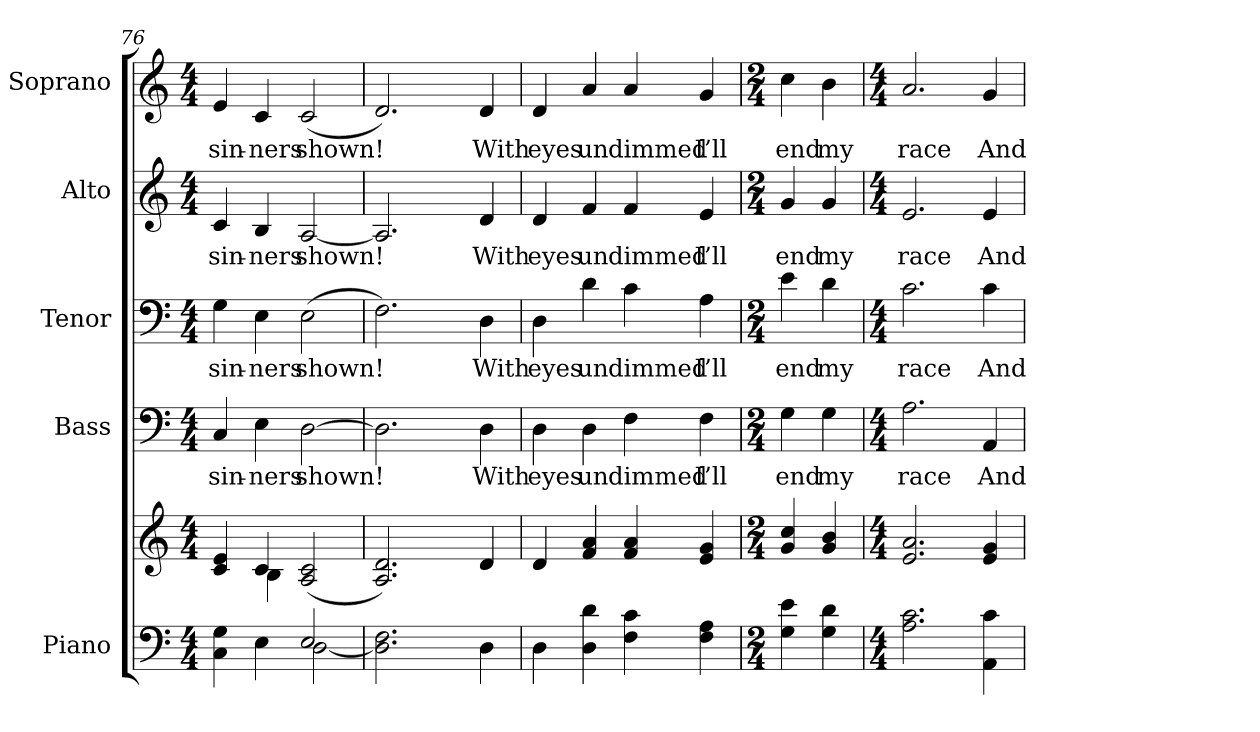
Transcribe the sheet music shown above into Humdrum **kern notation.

**kern	**kern	**kern	**text	**kern	**text	**kern	**text	**kern	**text
*part5	*part5	*part4	*part4	*part3	*part3	*part2	*part2	*part1	*part1
*staff6	*staff5	*staff4	*staff4	*staff3	*staff3	*staff2	*staff2	*staff1	*staff1
*I"Piano	*	*I"Bass	*	*I"Tenor	*	*I"Alto	*	*I"Soprano	*
*I'Pno.	*	*I'B.	*	*I'T.	*	*I'A.	*	*I'S.	*
*clefF4	*clefG2	*clefF4	*	*clefF4	*	*clefG2	*	*clefG2	*
*k[]	*k[]	*k[]	*	*k[]	*	*k[]	*	*k[]	*
*C:	*C:	*C:	*	*C:	*	*C:	*	*C:	*
*M4/4	*M4/4	*M4/4	*	*M4/4	*	*M4/4	*	*M4/4	*
=76	=76	=76	=76	=76	=76	=76	=76	=76	=76
*^	*^	*	*	*	*	*	*	*	*
!	!	!	!	!	!LO:LY:b:color=#000000	!	!	!	!	!	!
!	!	!	!	!	!	!	!LO:LY:b:color=#000000	!	!	!	!
!	!	!	!	!	!	!	!	!	!LO:LY:b:color=#000000	!	!
!	!	!	!	!	!	!	!	!	!	!	!LO:LY:b:color=#000000
4Ci\ 4Gi	2ryy	4ci/ 4ei	4ryy	4Ci/	sin-	4Gi\	sin-	4ci/	sin-	4ei/	sin-
!	!	!	!	!	!LO:LY:b:color=#000000	!	!	!	!	!	!
!	!	!	!	!	!	!	!LO:LY:b:color=#000000	!	!	!	!
!	!	!	!	!	!	!	!	!	!LO:LY:b:color=#000000	!	!
!	!	!	!	!	!	!	!	!	!	!	!LO:LY:b:color=#000000
4Ei\	.	4ci/	4Bi\	4Ei\	-ners	4Ei\	-ners	4Bi/	-ners	4ci/	-ners
!	!	!	!	!	!LO:LY:b:color=#000000	!	!	!	!	!	!
!	!	!	!	!	!	!	!LO:LY:b:color=#000000	!	!	!	!
!	!	!	!	!	!	!	!	!	!LO:LY:b:color=#000000	!	!
!	!	!	!	!	!	!	!	!	!	!	!LO:LY:b:color=#000000
2Ei/	[<2Di\	(2Ai/ 2ci	2ryy	[>2Di\	shown!	(2Ei\	shown!	[<2Ai/	shown!	(2ci/	shown!
*	*	*v	*v	*	*	*	*	*	*	*	*
!!LO:PB:g=z
=77	=77	=77	=77	=77	=77	=77	=77	=77	=77	=77
2.Di\] 2.Fi	2ryy	2.Ai/ 2.di)	2.Di\]	.	2.Fi\)	.	2.Ai/]	.	2.di/)	.
.	2ryy	.	.	.	.	.	.	.	.	.
!	!	!	!	!LO:LY:b:color=#000000	!	!	!	!	!	!
!	!	!	!	!	!	!LO:LY:b:color=#000000	!	!	!	!
!	!	!	!	!	!	!	!	!LO:LY:b:color=#000000	!	!
!	!	!	!	!	!	!	!	!	!	!LO:LY:b:color=#000000
4Di\	.	4di/	4Di\	With	4Di\	With	4di/	With	4di/	With
*v	*v	*	*	*	*	*	*	*	*	*
=78	=78	=78	=78	=78	=78	=78	=78	=78	=78
!	!	!	!LO:LY:b:color=#000000	!	!	!	!	!	!
!	!	!	!	!	!LO:LY:b:color=#000000	!	!	!	!
!	!	!	!	!	!	!	!LO:LY:b:color=#000000	!	!
!	!	!	!	!	!	!	!	!	!LO:LY:b:color=#000000
4Di\	4di/	4Di\	eyes	4Di\	eyes	4di/	eyes	4di/	eyes
!	!	!	!LO:LY:b:color=#000000	!	!	!	!	!	!
!	!	!	!	!	!LO:LY:b:color=#000000	!	!	!	!
!	!	!	!	!	!	!	!LO:LY:b:color=#000000	!	!
!	!	!	!	!	!	!	!	!	!LO:LY:b:color=#000000
4Di\ 4di	4fi/ 4ai	4Di\	un	4di\	un	4fi/	un	4ai/	un
!	!	!	!LO:LY:b:color=#000000	!	!	!	!	!	!
!	!	!	!	!	!LO:LY:b:color=#000000	!	!	!	!
!	!	!	!	!	!	!	!LO:LY:b:color=#000000	!	!
!	!	!	!	!	!	!	!	!	!LO:LY:b:color=#000000
4Fi\ 4ci	4fi/ 4ai	4Fi\	dimmed	4ci\	dimmed	4fi/	dimmed	4ai/	dimmed
!	!	!	!LO:LY:b:color=#000000	!	!	!	!	!	!
!	!	!	!	!	!LO:LY:b:color=#000000	!	!	!	!
!	!	!	!	!	!	!	!LO:LY:b:color=#000000	!	!
!	!	!	!	!	!	!	!	!	!LO:LY:b:color=#000000
4Fi\ 4Ai	4ei/ 4gi	4Fi\	I’ll	4Ai\	I’ll	4ei/	I’ll	4gi/	I’ll
=79	=79	=79	=79	=79	=79	=79	=79	=79	=79
*M2/4	*M2/4	*M2/4	*	*M2/4	*	*M2/4	*	*M2/4	*
!	!	!	!LO:LY:b:color=#000000	!	!	!	!	!	!
!	!	!	!	!	!LO:LY:b:color=#000000	!	!	!	!
!	!	!	!	!	!	!	!LO:LY:b:color=#000000	!	!
!	!	!	!	!	!	!	!	!	!LO:LY:b:color=#000000
4Gi\ 4ei	4gi/ 4cci	4Gi\	end	4ei\	end	4gi/	end	4cci\	end
!	!	!	!LO:LY:b:color=#000000	!	!	!	!	!	!
!	!	!	!	!	!LO:LY:b:color=#000000	!	!	!	!
!	!	!	!	!	!	!	!LO:LY:b:color=#000000	!	!
!	!	!	!	!	!	!	!	!	!LO:LY:b:color=#000000
4Gi\ 4di	4gi/ 4bi	4Gi\	my	4di\	my	4gi/	my	4bi\	my
!!LO:PB:g=z
=80	=80	=80	=80	=80	=80	=80	=80	=80	=80
*M4/4	*M4/4	*M4/4	*	*M4/4	*	*M4/4	*	*M4/4	*
!	!	!	!LO:LY:b:color=#000000	!	!	!	!	!	!
!	!	!	!	!	!LO:LY:b:color=#000000	!	!	!	!
!	!	!	!	!	!	!	!LO:LY:b:color=#000000	!	!
!	!	!	!	!	!	!	!	!	!LO:LY:b:color=#000000
2.Ai\ 2.ci	2.ei/ 2.ai	2.Ai\	race	2.ci\	race	2.ei/	race	2.ai/	race
!	!	!	!LO:LY:b:color=#000000	!	!	!	!	!	!
!	!	!	!	!	!LO:LY:b:color=#000000	!	!	!	!
!	!	!	!	!	!	!	!LO:LY:b:color=#000000	!	!
!	!	!	!	!	!	!	!	!	!LO:LY:b:color=#000000
4AAi\ 4ci	4ei/ 4gi	4AAi/	And	4ci\	And	4ei/	And	4gi/	And
=	=	=	=	=	=	=	=	=	=
*-	*-	*-	*-	*-	*-	*-	*-	*-	*-
